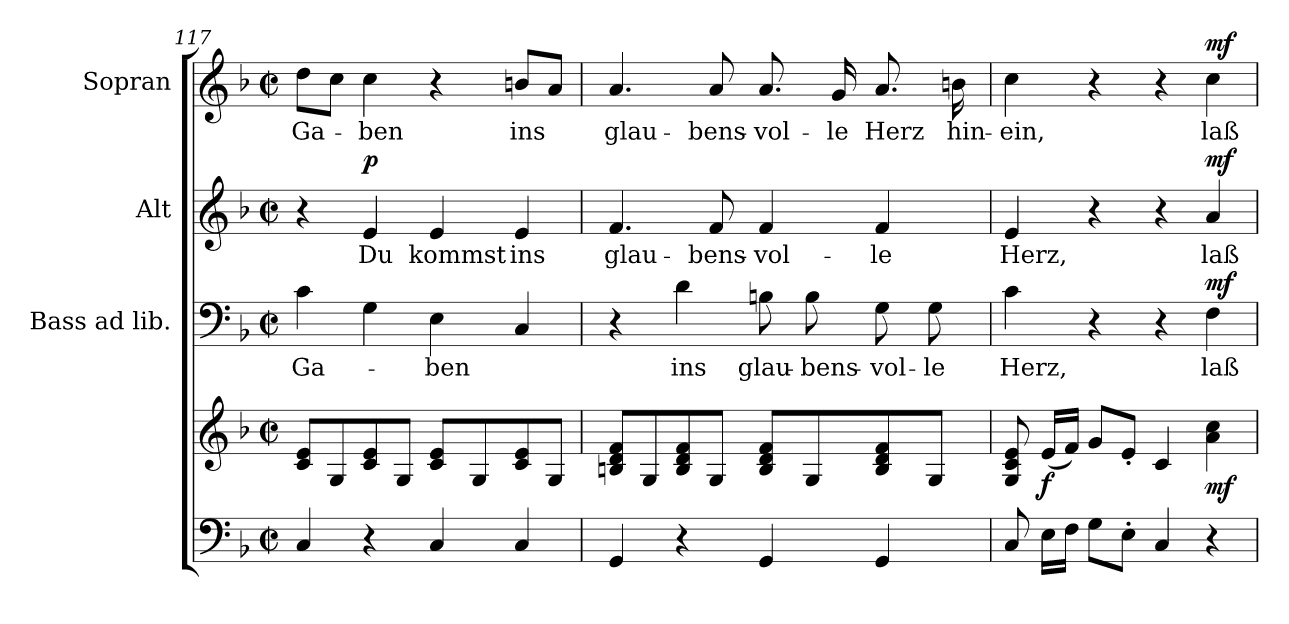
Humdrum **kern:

**kern	**kern	**dynam	**kern	**text	**dynam	**kern	**text	**dynam	**kern	**text	**dynam
*part4	*part4	*part4	*part3	*part3	*part3	*part2	*part2	*part2	*part1	*part1	*part1
*staff5	*staff4	*staff4/5	*staff3	*staff3	*staff3	*staff2	*staff2	*staff2	*staff1	*staff1	*staff1
*	*	*	*I"Bass ad lib.	*	*	*I"Alt	*	*	*I"Sopran	*	*
*	*	*	*I'B.	*	*	*I'A.	*	*	*I'S.	*	*
!!LO:LB:g=z
*clefF4	*clefG2	*	*clefF4	*	*	*clefG2	*	*	*clefG2	*	*
*k[b-]	*k[b-]	*	*k[b-]	*	*	*k[b-]	*	*	*k[b-]	*	*
*F:	*F:	*	*F:	*	*	*F:	*	*	*F:	*	*
*M2/2	*M2/2	*	*M2/2	*	*	*M2/2	*	*	*M2/2	*	*
*met(c|)	*met(c|)	*	*met(c|)	*	*	*met(c|)	*	*	*met(c|)	*	*
=117	=117	=117	=117	=117	=117	=117	=117	=117	=117	=117	=117
!	!	!	!	!LO:LY:b	!	!	!	!	!	!LO:LY:b	!
4C/	8c/ 8e/L	.	4c\	Ga-	.	4r	.	.	8dd\L	Ga-	.
.	8G/	.	.	.	.	.	.	.	8cc\J	.	.
!	!	!	!	!	!	!	!LO:LY:b	!LO:DY:a	!	!LO:LY:b	!
4r	8c/ 8e/	.	4G\	.	.	4e/	Du	p	4cc\	-ben	.
.	8G/J	.	.	.	.	.	.	.	.	.	.
!	!	!	!	!LO:LY:b	!	!	!LO:LY:b	!	!	!	!
4C/	8c/ 8e/L	.	4E\	-ben	.	4e/	kommst	.	4r	.	.
.	8G/	.	.	.	.	.	.	.	.	.	.
!	!	!	!	!	!	!	!LO:LY:b	!	!	!LO:LY:b	!
4C/	8c/ 8e/	.	4C/	.	.	4e/	ins	.	8bn/L	ins	.
.	8G/J	.	.	.	.	.	.	.	8a/J	.	.
=118	=118	=118	=118	=118	=118	=118	=118	=118	=118	=118	=118
!	!	!	!	!	!	!	!LO:LY:b	!	!	!LO:LY:b	!
4GG/	8Bn/ 8d/ 8f/L	.	4r	.	.	4.f/	glau-	.	4.a/	glau-	.
.	8G/	.	.	.	.	.	.	.	.	.	.
!	!	!	!	!LO:LY:b	!	!	!	!	!	!	!
4r	8B/ 8d/ 8f/	.	4d\	ins	.	.	.	.	.	.	.
!	!	!	!	!	!	!	!LO:LY:b	!	!	!LO:LY:b	!
.	8G/J	.	.	.	.	8f/	-bens-	.	8a/	-bens-	.
!	!	!	!	!LO:LY:b	!	!	!LO:LY:b	!	!	!LO:LY:b	!
4GG/	8B/ 8d/ 8f/L	.	8Bn\	glau-	.	4f/	-vol-	.	8.a/	-vol-	.
!	!	!	!	!LO:LY:b	!	!	!	!	!	!	!
.	8G/	.	8B\	-bens-	.	.	.	.	.	.	.
!	!	!	!	!	!	!	!	!	!	!LO:LY:b	!
.	.	.	.	.	.	.	.	.	16g/	-le	.
!	!	!	!	!LO:LY:b	!	!	!LO:LY:b	!	!	!LO:LY:b	!
4GG/	8B/ 8d/ 8f/	.	8G\	-vol-	.	4f/	-le	.	8.a/	Herz	.
!	!	!	!	!LO:LY:b	!	!	!	!	!	!	!
.	8G/J	.	8G\	-le	.	.	.	.	.	.	.
!	!	!	!	!	!	!	!	!	!	!LO:LY:b	!
.	.	.	.	.	.	.	.	.	16bn\	hin-	.
=119	=119	=119	=119	=119	=119	=119	=119	=119	=119	=119	=119
!	!	!	!	!LO:LY:b	!	!	!LO:LY:b	!	!	!LO:LY:b	!
8C/	8G/ 8c/ 8e/	.	4c\	Herz,	.	4e/	Herz,	.	4cc\	-ein,	.
!	!	!LO:DY:b	!	!	!	!	!	!	!	!	!
16E\LL	(<16e/LL	f	.	.	.	.	.	.	.	.	.
16F\JJ	16f/JJ)	.	.	.	.	.	.	.	.	.	.
8G\L	8g/L	.	4r	.	.	4r	.	.	4r	.	.
8E'>\J	8e'</J	.	.	.	.	.	.	.	.	.	.
4C/	4c/	.	4r	.	.	4r	.	.	4r	.	.
!	!	!LO:DY:b	!	!LO:LY:b	!LO:DY:a	!	!LO:LY:b	!LO:DY:a	!	!LO:LY:b	!LO:DY:a
4r	4a\ 4cc\	mf	4F\	laß	mf	4a/	laß	mf	4cc\	laß	mf
=	=	=	=	=	=	=	=	=	=	=	=
*-	*-	*-	*-	*-	*-	*-	*-	*-	*-	*-	*-
